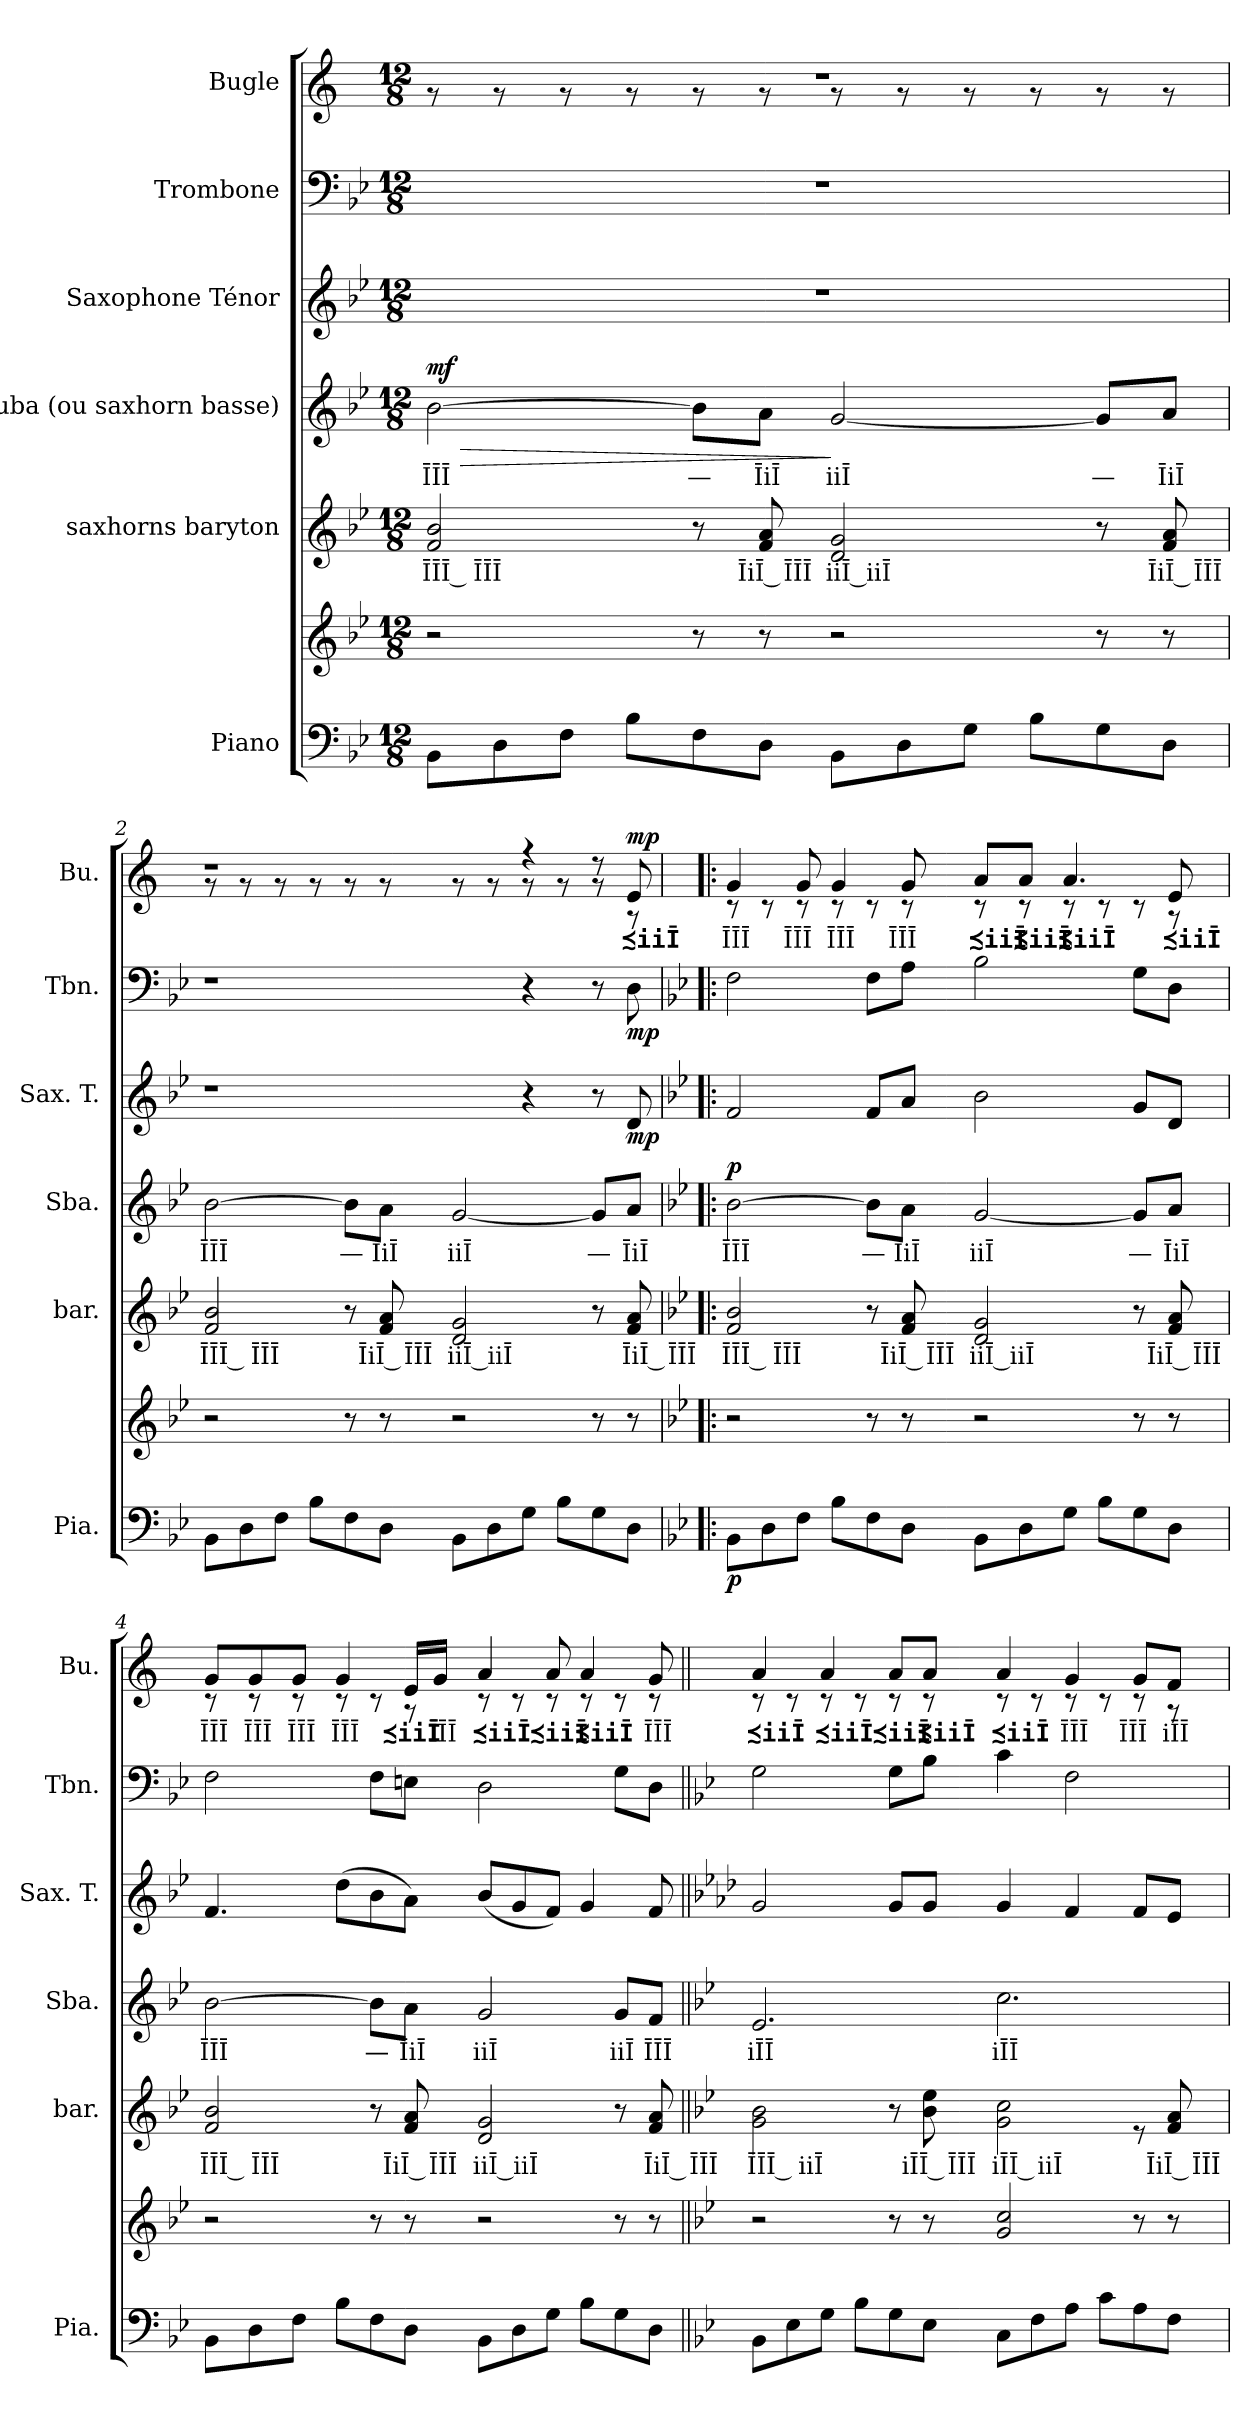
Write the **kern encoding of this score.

**kern	**kern	**dynam	**kern	**text	**kern	**text	**dynam	**kern	**dynam	**kern	**dynam	**kern	**text	**dynam
*part6	*part6	*part6	*part5	*part5	*part4	*part4	*part4	*part3	*part3	*part2	*part2	*part1	*part1	*part1
*staff7	*staff6	*staff6/7	*staff5	*staff5	*staff4	*staff4	*staff4	*staff3	*staff3	*staff2	*staff2	*staff1	*staff1	*staff1
*I"Piano	*	*	*I"saxhorns baryton	*	*I"Souba (ou saxhorn basse)	*	*	*I"Saxophone Ténor	*	*I"Trombone	*	*I"Bugle	*	*
*I'Pia.	*	*	*I'bar.	*	*I'Sba.	*	*	*I'Sax. T.	*	*I'Tbn.	*	*I'Bu.	*	*
*clefF4	*clefG2	*	*clefG2	*	*clefG2	*	*	*clefG2	*	*clefF4	*	*clefG2	*	*
*	*	*	*ITrd8c14	*	*ITrd15c26	*	*	*ITrd8c14	*	*	*	*ITrd1c2	*	*
*k[b-e-]	*k[b-e-]	*	*k[b-e-]	*	*k[b-e-]	*	*	*k[b-e-]	*	*k[b-e-]	*	*k[b-e-]	*	*
*M12/8	*M12/8	*	*M12/8	*	*M12/8	*	*	*M12/8	*	*M12/8	*	*M12/8	*	*
*MM90	*MM90	*	*MM90	*	*MM90	*	*	*MM90	*	*MM90	*	*MM90	*	*
=1	=1	=1	=1	=1	=1	=1	=1	=1	=1	=1	=1	=1	=1	=1
!	!	!LO:DY:b=2	!	!LO:LY:b	!	!LO:LY:b	!LO:HP:b	!	!	!	!	!	!	!
*	*	*	*	*	*	*	*	*	*	*	*	*^	*	*
!	!	!	!	!	!	!	!LO:DY:n=1:b	!	!	!	!	!	!	!	!
8BB-\L	2r	other-dynamics	2F/ 2B-/	ĪĪĪ ĪĪĪ	[2BB-\	ĪĪĪ	> mf	1.r	.	1.r	.	1.r	8r	.	.
8D\	.	.	.	.	.	.	.	.	.	.	.	.	8r	.	.
8F\J	.	.	.	.	.	.	.	.	.	.	.	.	8r	.	.
8B-\L	.	.	.	.	.	.	.	.	.	.	.	.	8r	.	.
!	!	!	!	!	!	!LO:LY:b	!	!	!	!	!	!	!	!	!
8F\	8r	.	8r	.	8BB-\L]	—	.	.	.	.	.	.	8r	.	.
!	!	!	!	!LO:LY:b	!	!LO:LY:b	!	!	!	!	!	!	!	!	!
8D\J	8r	.	8F/ 8A/	ĪiĪ ĪĪĪ	8AA\J	ĪiĪ	.	.	.	.	.	.	8r	.	.
!	!	!	!	!LO:LY:b	!	!LO:LY:b	!	!	!	!	!	!	!	!	!
8BB-\L	2r	.	2D/ 2G/	iiĪ iiĪ	[2GG/	iiĪ	]	.	.	.	.	.	8r	.	.
8D\	.	.	.	.	.	.	.	.	.	.	.	.	8r	.	.
8G\J	.	.	.	.	.	.	.	.	.	.	.	.	8r	.	.
8B-\L	.	.	.	.	.	.	.	.	.	.	.	.	8r	.	.
!	!	!	!	!	!	!LO:LY:b	!	!	!	!	!	!	!	!	!
8G\	8r	.	8r	.	8GG/L]	—	.	.	.	.	.	.	8r	.	.
!	!	!	!	!LO:LY:b	!	!LO:LY:b	!	!	!	!	!	!	!	!	!
8D\J	8r	.	8F/ 8A/	ĪiĪ ĪĪĪ	8AA/J	ĪiĪ	.	.	.	.	.	.	8r	.	.
!!LO:PB:g=z	!!
=2	=2	=2	=2	=2	=2	=2	=2	=2	=2	=2	=2	=2	=2	=2	=2
!	!	!	!	!LO:LY:b	!	!LO:LY:b	!	!	!	!	!	!	!	!	!
8BB-\L	2r	.	2F/ 2B-/	ĪĪĪ ĪĪĪ	[2BB-\	ĪĪĪ	.	1r	.	1r	.	1r	8r	.	.
8D\	.	.	.	.	.	.	.	.	.	.	.	.	8r	.	.
8F\J	.	.	.	.	.	.	.	.	.	.	.	.	8r	.	.
8B-\L	.	.	.	.	.	.	.	.	.	.	.	.	8r	.	.
!	!	!	!	!	!	!LO:LY:b	!	!	!	!	!	!	!	!	!
8F\	8r	.	8r	.	8BB-\L]	—	.	.	.	.	.	.	8r	.	.
!	!	!	!	!LO:LY:b	!	!LO:LY:b	!	!	!	!	!	!	!	!	!
8D\J	8r	.	8F/ 8A/	ĪiĪ ĪĪĪ	8AA\J	ĪiĪ	.	.	.	.	.	.	8r	.	.
!	!	!	!	!LO:LY:b	!	!LO:LY:b	!	!	!	!	!	!	!	!	!
8BB-\L	2r	.	2D/ 2G/	iiĪ iiĪ	[2GG/	iiĪ	.	.	.	.	.	.	8r	.	.
8D\	.	.	.	.	.	.	.	.	.	.	.	.	8r	.	.
8G\J	.	.	.	.	.	.	.	4r	.	4r	.	4r	8r	.	.
8B-\L	.	.	.	.	.	.	.	.	.	.	.	.	8r	.	.
!	!	!	!	!	!	!LO:LY:b	!	!	!	!	!	!	!	!	!
8G\	8r	.	8r	.	8GG/L]	—	.	8r	.	8r	.	8r	8r	.	.
!	!	!	!	!LO:LY:b	!	!LO:LY:b	!	!	!LO:DY:b	!	!LO:DY:b	!	!	!LO:LY:b	!LO:DY:b
8D\J	8r	.	8F/ 8A/	ĪiĪ ĪĪĪ	8AA/J	ĪiĪ	.	8D/	mp	8D\	mp	8d/	8r	≾iiĪ	mp
!!LO:PB:g=z	!!
=3!|:	=3!|:	=3!|:	=3!|:	=3!|:	=3!|:	=3!|:	=3!|:	=3!|:	=3!|:	=3!|:	=3!|:	=3!|:	=3!|:	=3!|:	=3!|:
*k[b-e-]	*k[b-e-]	*	*k[b-e-]	*	*k[b-e-]	*	*	*k[b-e-]	*	*k[b-e-]	*	*k[b-e-]	*	*	*
!	!	!LO:DY:b=2	!	!LO:LY:b	!	!LO:LY:b	!LO:DY:b	!	!	!	!	!	!	!LO:LY:b	!
8BB-\L	2r	p	2F/ 2B-/	ĪĪĪ ĪĪĪ	[2BB-\	ĪĪĪ	p	2F/	.	2F\	.	4f/	8r	ĪĪĪ	.
8D\	.	.	.	.	.	.	.	.	.	.	.	.	8r	.	.
!	!	!	!	!	!	!	!	!	!	!	!	!	!	!LO:LY:b	!
8F\J	.	.	.	.	.	.	.	.	.	.	.	8f/	8r	ĪĪĪ	.
!	!	!	!	!	!	!	!	!	!	!	!	!	!	!LO:LY:b	!
8B-\L	.	.	.	.	.	.	.	.	.	.	.	4f/	8r	ĪĪĪ	.
!	!	!	!	!	!	!LO:LY:b	!	!	!	!	!	!	!	!	!
8F\	8r	.	8r	.	8BB-\L]	—	.	8F/L	.	8F\L	.	.	8r	.	.
!	!	!	!	!LO:LY:b	!	!LO:LY:b	!	!	!	!	!	!	!	!LO:LY:b	!
8D\J	8r	.	8F/ 8A/	ĪiĪ ĪĪĪ	8AA\J	ĪiĪ	.	8A/J	.	8A\J	.	8f/	8r	ĪĪĪ	.
!	!	!	!	!LO:LY:b	!	!LO:LY:b	!	!	!	!	!	!	!	!LO:LY:b	!
8BB-\L	2r	.	2D/ 2G/	iiĪ iiĪ	[2GG/	iiĪ	.	2B-\	.	2B-\	.	8g/L	8r	≾iiĪ	.
!	!	!	!	!	!	!	!	!	!	!	!	!	!	!LO:LY:b	!
8D\	.	.	.	.	.	.	.	.	.	.	.	8g/J	8r	≾iiĪ	.
!	!	!	!	!	!	!	!	!	!	!	!	!	!	!LO:LY:b	!
8G\J	.	.	.	.	.	.	.	.	.	.	.	4.g/	8r	≾iiĪ	.
8B-\L	.	.	.	.	.	.	.	.	.	.	.	.	8r	.	.
!	!	!	!	!	!	!LO:LY:b	!	!	!	!	!	!	!	!	!
8G\	8r	.	8r	.	8GG/L]	—	.	8G/L	.	8G\L	.	.	8r	.	.
!	!	!	!	!LO:LY:b	!	!LO:LY:b	!	!	!	!	!	!	!	!LO:LY:b	!
8D\J	8r	.	8F/ 8A/	ĪiĪ ĪĪĪ	8AA/J	ĪiĪ	.	8D/J	.	8D\J	.	8d/	8r	≾iiĪ	.
!!LO:PB:g=z	!!
=4	=4	=4	=4	=4	=4	=4	=4	=4	=4	=4	=4	=4	=4	=4	=4
!	!	!	!	!LO:LY:b	!	!LO:LY:b	!	!	!	!	!	!	!	!LO:LY:b	!
8BB-\L	2r	.	2F/ 2B-/	ĪĪĪ ĪĪĪ	[2BB-\	ĪĪĪ	.	4.F/	.	2F\	.	8f/L	8r	ĪĪĪ	.
!	!	!	!	!	!	!	!	!	!	!	!	!	!	!LO:LY:b	!
8D\	.	.	.	.	.	.	.	.	.	.	.	8f/	8r	ĪĪĪ	.
!	!	!	!	!	!	!	!	!	!	!	!	!	!	!LO:LY:b	!
8F\J	.	.	.	.	.	.	.	.	.	.	.	8f/J	8r	ĪĪĪ	.
!	!	!	!	!	!	!	!	!	!	!	!	!	!	!LO:LY:b	!
8B-\L	.	.	.	.	.	.	.	(>8d\L	.	.	.	4f/	8r	ĪĪĪ	.
!	!	!	!	!	!	!LO:LY:b	!	!	!	!	!	!	!	!	!
8F\	8r	.	8r	.	8BB-\L]	—	.	8B-\	.	8F\L	.	.	8r	.	.
!	!	!	!	!LO:LY:b	!	!LO:LY:b	!	!	!	!	!	!	!	!LO:LY:b	!
8D\J	8r	.	8F/ 8A/	ĪiĪ ĪĪĪ	8AA\J	ĪiĪ	.	8A\J)	.	8En\J	.	16d/LL	8r	≾iiĪ	.
!	!	!	!	!	!	!	!	!	!	!	!	!	!	!LO:LY:b	!
.	.	.	.	.	.	.	.	.	.	.	.	16f/JJ	.	ĪĪĪ	.
!	!	!	!	!LO:LY:b	!	!LO:LY:b	!	!	!	!	!	!	!	!LO:LY:b	!
8BB-\L	2r	.	2D/ 2G/	iiĪ iiĪ	2GG/	iiĪ	.	(<8B-/L	.	2D\	.	4g/	8r	≾iiĪ	.
8D\	.	.	.	.	.	.	.	8G/	.	.	.	.	8r	.	.
!	!	!	!	!	!	!	!	!	!	!	!	!	!	!LO:LY:b	!
8G\J	.	.	.	.	.	.	.	8F/J)	.	.	.	8g/	8r	≾iiĪ	.
!	!	!	!	!	!	!	!	!	!	!	!	!	!	!LO:LY:b	!
8B-\L	.	.	.	.	.	.	.	4G/	.	.	.	4g/	8r	≾iiĪ	.
!	!	!	!	!	!	!LO:LY:b	!	!	!	!	!	!	!	!	!
8G\	8r	.	8r	.	8GG/L	iiĪ	.	.	.	8G\L	.	.	8r	.	.
!	!	!	!	!LO:LY:b	!	!LO:LY:b	!	!	!	!	!	!	!	!LO:LY:b	!
8D\J	8r	.	8F/ 8A/	ĪiĪ ĪĪĪ	8FF/J	ĪĪĪ	.	8F/	.	8D\J	.	8f/	8r	ĪĪĪ	.
!!LO:PB:g=z	!!
=5||	=5||	=5||	=5||	=5||	=5||	=5||	=5||	=5||	=5||	=5||	=5||	=5||	=5||	=5||	=5||
*k[b-e-]	*k[b-e-]	*	*k[b-e-]	*	*k[b-e-]	*	*	*k[b-e-a-d-]	*	*k[b-e-]	*	*k[b-e-]	*	*	*
!	!	!	!	!LO:LY:b	!	!LO:LY:b	!	!	!	!	!	!	!	!LO:LY:b	!
8BB-\L	2r	.	2G\ 2B-\	ĪĪĪ iiĪ	2.EE-/	iĪĪ	.	2G/	.	2G\	.	4g/	8r	≾iiĪ	.
8E-\	.	.	.	.	.	.	.	.	.	.	.	.	8r	.	.
!	!	!	!	!	!	!	!	!	!	!	!	!	!	!LO:LY:b	!
8G\J	.	.	.	.	.	.	.	.	.	.	.	4g/	8r	≾iiĪ	.
8B-\L	.	.	.	.	.	.	.	.	.	.	.	.	8r	.	.
!	!	!	!	!	!	!	!	!	!	!	!	!	!	!LO:LY:b	!
8G\	8r	.	8r	.	.	.	.	8G/L	.	8G\L	.	8g/L	8r	≾iiĪ	.
!	!	!	!	!LO:LY:b	!	!	!	!	!	!	!	!	!	!LO:LY:b	!
8E-\J	8r	.	8B-\ 8e-\	iĪĪ ĪĪĪ	.	.	.	8G/J	.	8B-\J	.	8g/J	8r	≾iiĪ	.
!	!	!	!	!LO:LY:b	!	!LO:LY:b	!	!	!	!	!	!	!	!LO:LY:b	!
8C\L	2g/ 2cc/	.	2G\ 2c\	iĪĪ iiĪ	2.C\	iĪĪ	.	4G/	.	4c\	.	4g/	8r	≾iiĪ	.
8F\	.	.	.	.	.	.	.	.	.	.	.	.	8r	.	.
!	!	!	!	!	!	!	!	!	!	!	!	!	!	!LO:LY:b	!
8A\J	.	.	.	.	.	.	.	4F/	.	2F\	.	4f/	8r	ĪĪĪ	.
8c\L	.	.	.	.	.	.	.	.	.	.	.	.	8r	.	.
!	!	!	!	!	!	!	!	!	!	!	!	!	!	!LO:LY:b	!
8A\	8r	.	8re	.	.	.	.	8F/L	.	.	.	8f/L	8r	ĪĪĪ	.
!	!	!	!	!LO:LY:b	!	!	!	!	!	!	!	!	!	!LO:LY:b	!
8F\J	8r	.	8F/ 8A/	ĪiĪ ĪĪĪ	.	.	.	8E-/J	.	.	.	8e-/J	8r	iĪĪ	.
*	*	*	*	*	*	*	*	*	*	*	*	*v	*v	*	*
=	=	=	=	=	=	=	=	=	=	=	=	=	=	=
*-	*-	*-	*-	*-	*-	*-	*-	*-	*-	*-	*-	*-	*-	*-
